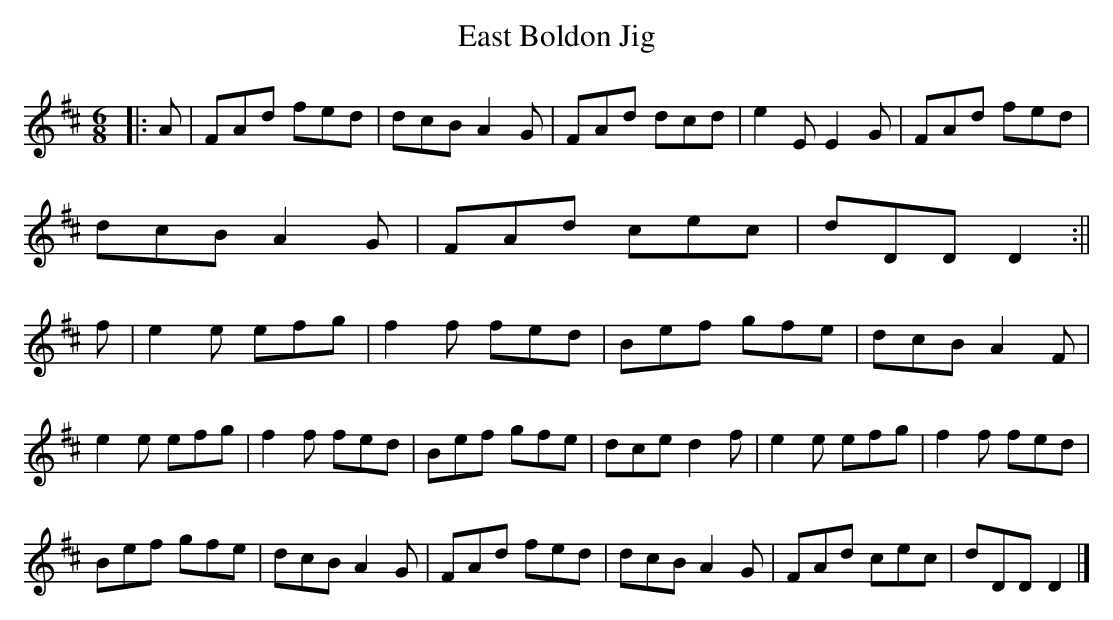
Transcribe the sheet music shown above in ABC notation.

X:1
T:East Boldon Jig
M:6/8
L:1/8
K:D
|:A|FAd fed|dcB A2G|FAd dcd|e2E E2G|FAd fed|dcB A2G|FAd cec|dDD D2:||
f|e2e efg|f2f fed|Bef gfe|dcB A2F|!e2e efg|f2f fed|Bef gfe|dce d2f|
e2e efg|f2f fed|!Bef gfe|dcB A2G|FAd fed|dcB A2G|FAd cec|dDD D2|]
